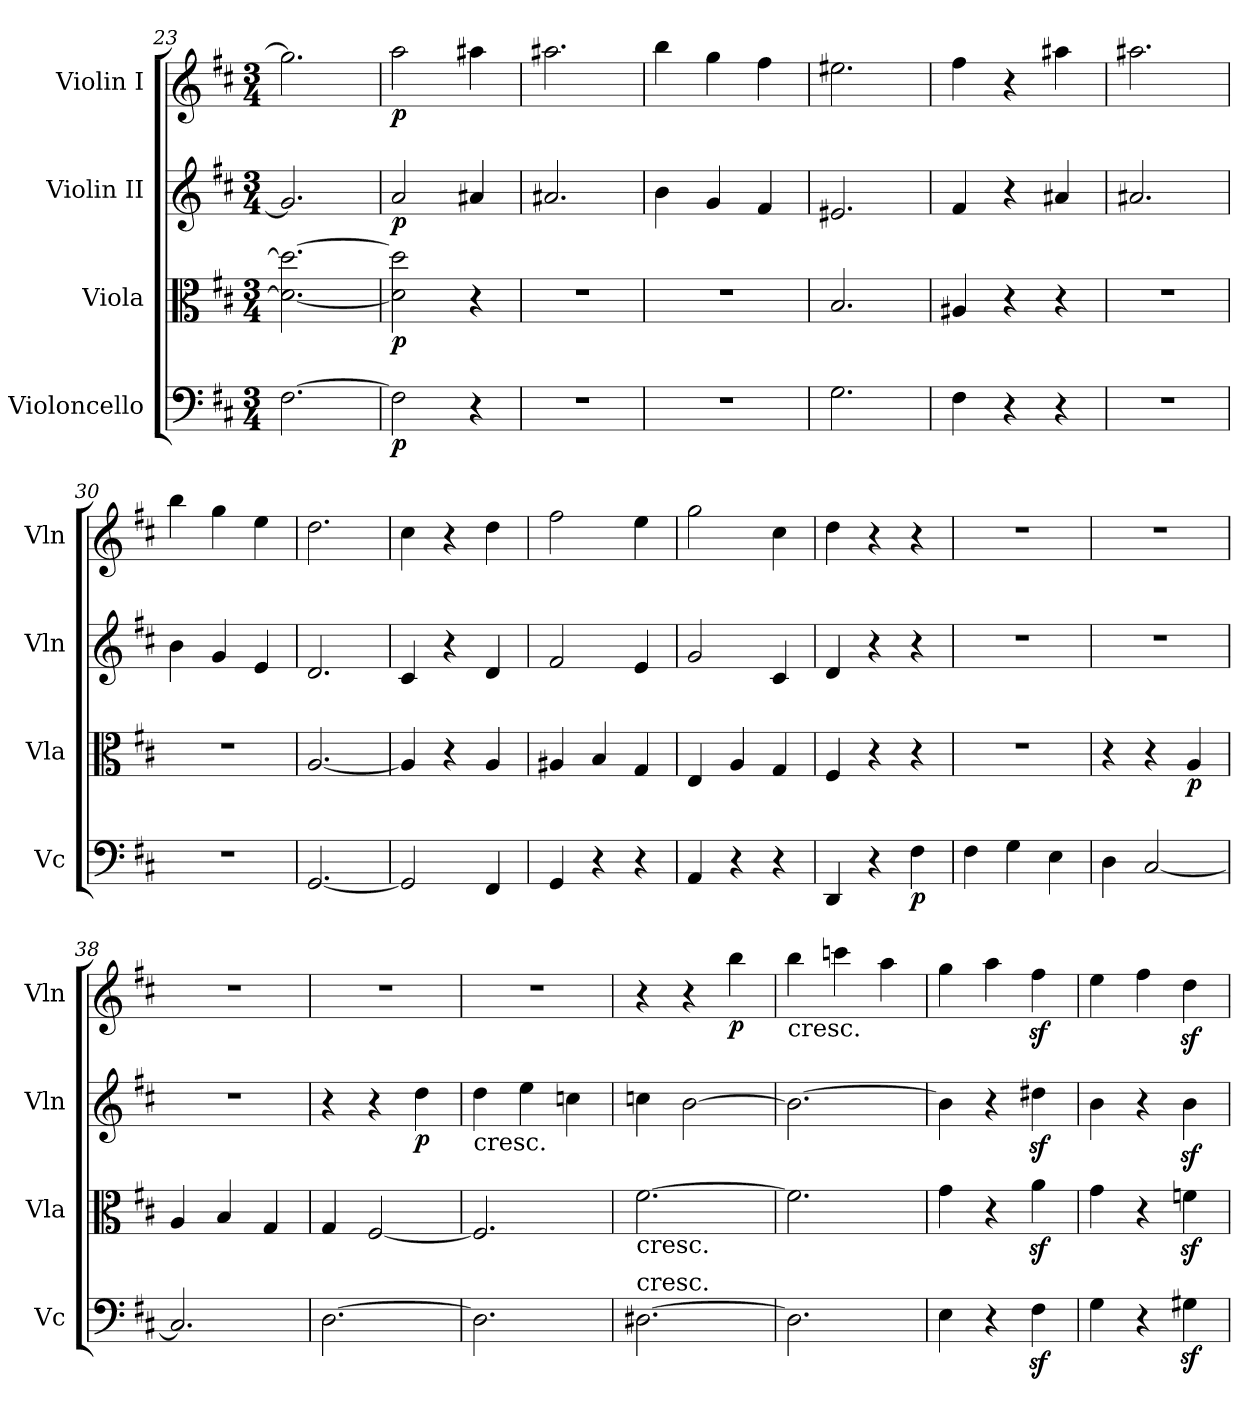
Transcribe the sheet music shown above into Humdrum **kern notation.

**kern	**dynam	**kern	**dynam	**kern	**dynam	**kern	**dynam
*part4	*part4	*part3	*part3	*part2	*part2	*part1	*part1
*staff4	*staff4	*staff3	*staff3	*staff2	*staff2	*staff1	*staff1
*I"Violoncello	*	*I"Viola	*	*I"Violin II	*	*I"Violin I	*
*I'Vc	*	*I'Vla	*	*I'Vln	*	*I'Vln	*
*clefF4	*	*clefC3	*	*clefG2	*	*clefG2	*
*k[f#c#]	*	*k[f#c#]	*	*k[f#c#]	*	*k[f#c#]	*
*M3/4	*	*M3/4	*	*M3/4	*	*M3/4	*
=23	=23	=23	=23	=23	=23	=23	=23
[2.F#\	.	2.d\_ 2.dd\_	.	2.g#/]	.	2.gg#\]	.
=24	=24	=24	=24	=24	=24	=24	=24
!	!LO:DY:b	!	!LO:DY:b	!	!LO:DY:b	!	!LO:DY:b
2F#\]	p	2d\] 2dd\]	p	2a/	p	2aa\	p
4r	.	4r	.	4a#X/	.	4aa#X\	.
=25	=25	=25	=25	=25	=25	=25	=25
2.r	.	2.r	.	2.a#X/	.	2.aa#X\	.
=26	=26	=26	=26	=26	=26	=26	=26
2.r	.	2.r	.	4b\	.	4bb\	.
.	.	.	.	4g/	.	4gg\	.
.	.	.	.	4f#/	.	4ff#\	.
=27	=27	=27	=27	=27	=27	=27	=27
2.G\	.	2.B/	.	2.e#X/	.	2.ee#X\	.
!!LO:PB:g=z
=28	=28	=28	=28	=28	=28	=28	=28
4F#\	.	4A#X/	.	4f#/	.	4ff#\	.
4r	.	4r	.	4r	.	4r	.
4r	.	4r	.	4a#X/	.	4aa#X\	.
=29	=29	=29	=29	=29	=29	=29	=29
2.r	.	2.r	.	2.a#X/	.	2.aa#X\	.
=30	=30	=30	=30	=30	=30	=30	=30
2.r	.	2.r	.	4b\	.	4bb\	.
.	.	.	.	4g/	.	4gg\	.
.	.	.	.	4e/	.	4ee\	.
=31	=31	=31	=31	=31	=31	=31	=31
[2.GG/	.	[2.A/	.	2.d/	.	2.dd\	.
=32	=32	=32	=32	=32	=32	=32	=32
2GG/]	.	4A/]	.	4c#/	.	4cc#\	.
.	.	4r	.	4r	.	4r	.
4FF#/	.	4A/	.	4d/	.	4dd\	.
=33	=33	=33	=33	=33	=33	=33	=33
4GG/	.	4A#X/	.	2f#/	.	2ff#\	.
4r	.	4B/	.	.	.	.	.
4r	.	4G/	.	4e/	.	4ee\	.
=34	=34	=34	=34	=34	=34	=34	=34
4AA/	.	4E/	.	2g/	.	2gg\	.
4r	.	4A/	.	.	.	.	.
4r	.	4G/	.	4c#/	.	4cc#\	.
!!LO:PB:g=z
=35	=35	=35	=35	=35	=35	=35	=35
4DD/	.	4F#/	.	4d/	.	4dd\	.
4r	.	4r	.	4r	.	4r	.
!	!LO:DY:b	!	!	!	!	!	!
4F#\	p	4r	.	4r	.	4r	.
=36	=36	=36	=36	=36	=36	=36	=36
4F#\	.	2.r	.	2.r	.	2.r	.
4G\	.	.	.	.	.	.	.
4E\	.	.	.	.	.	.	.
=37	=37	=37	=37	=37	=37	=37	=37
4D\	.	4r	.	2.r	.	2.r	.
[2C#/	.	4r	.	.	.	.	.
!	!	!	!LO:DY:b	!	!	!	!
.	.	4A/	p	.	.	.	.
=38	=38	=38	=38	=38	=38	=38	=38
2.C#/]	.	4A/	.	2.r	.	2.r	.
.	.	4B/	.	.	.	.	.
.	.	4G/	.	.	.	.	.
=39	=39	=39	=39	=39	=39	=39	=39
[2.D\	.	4G/	.	4r	.	2.r	.
.	.	[2F#/	.	4r	.	.	.
!	!	!	!	!	!LO:DY:b	!	!
.	.	.	.	4dd\	p	.	.
=40	=40	=40	=40	=40	=40	=40	=40
!	!	!	!	!LO:TX:b:t=cresc.	!	!	!
2.D\]	.	2.F#/]	.	4dd\	.	2.r	.
.	.	.	.	4ee\	.	.	.
.	.	.	.	4ccn\	.	.	.
=41	=41	=41	=41	=41	=41	=41	=41
!	!	!LO:TX:b:t=cresc.	!	!	!	!	!
!LO:TX:a:t=cresc.	!	!	!	!	!	!	!
[2.D#X\	.	[2.f#\	.	4ccn\	.	4r	.
.	.	.	.	[2b\	.	4r	.
!	!	!	!	!	!	!	!LO:DY:b
.	.	.	.	.	.	4bb\	p
!!LO:LB:g=z
=42	=42	=42	=42	=42	=42	=42	=42
!	!	!	!	!	!	!LO:TX:b:t=cresc.	!
2.D#\]	.	2.f#\]	.	2.b\_	.	4bb\	.
.	.	.	.	.	.	4cccn\	.
.	.	.	.	.	.	4aa\	.
=43	=43	=43	=43	=43	=43	=43	=43
4E\	.	4g\	.	4b\]	.	4gg\	.
4r	.	4r	.	4r	.	4aa\	.
4F#z<\	.	4az<\	.	4dd#Xz<\	.	4ff#z<\	.
=44	=44	=44	=44	=44	=44	=44	=44
4G\	.	4g\	.	4b\	.	4ee\	.
4r	.	4r	.	4r	.	4ff#\	.
4G#Xz<\	.	4fnz<\	.	4bz<\	.	4ddz<\	.
=	=	=	=	=	=	=	=
*-	*-	*-	*-	*-	*-	*-	*-
